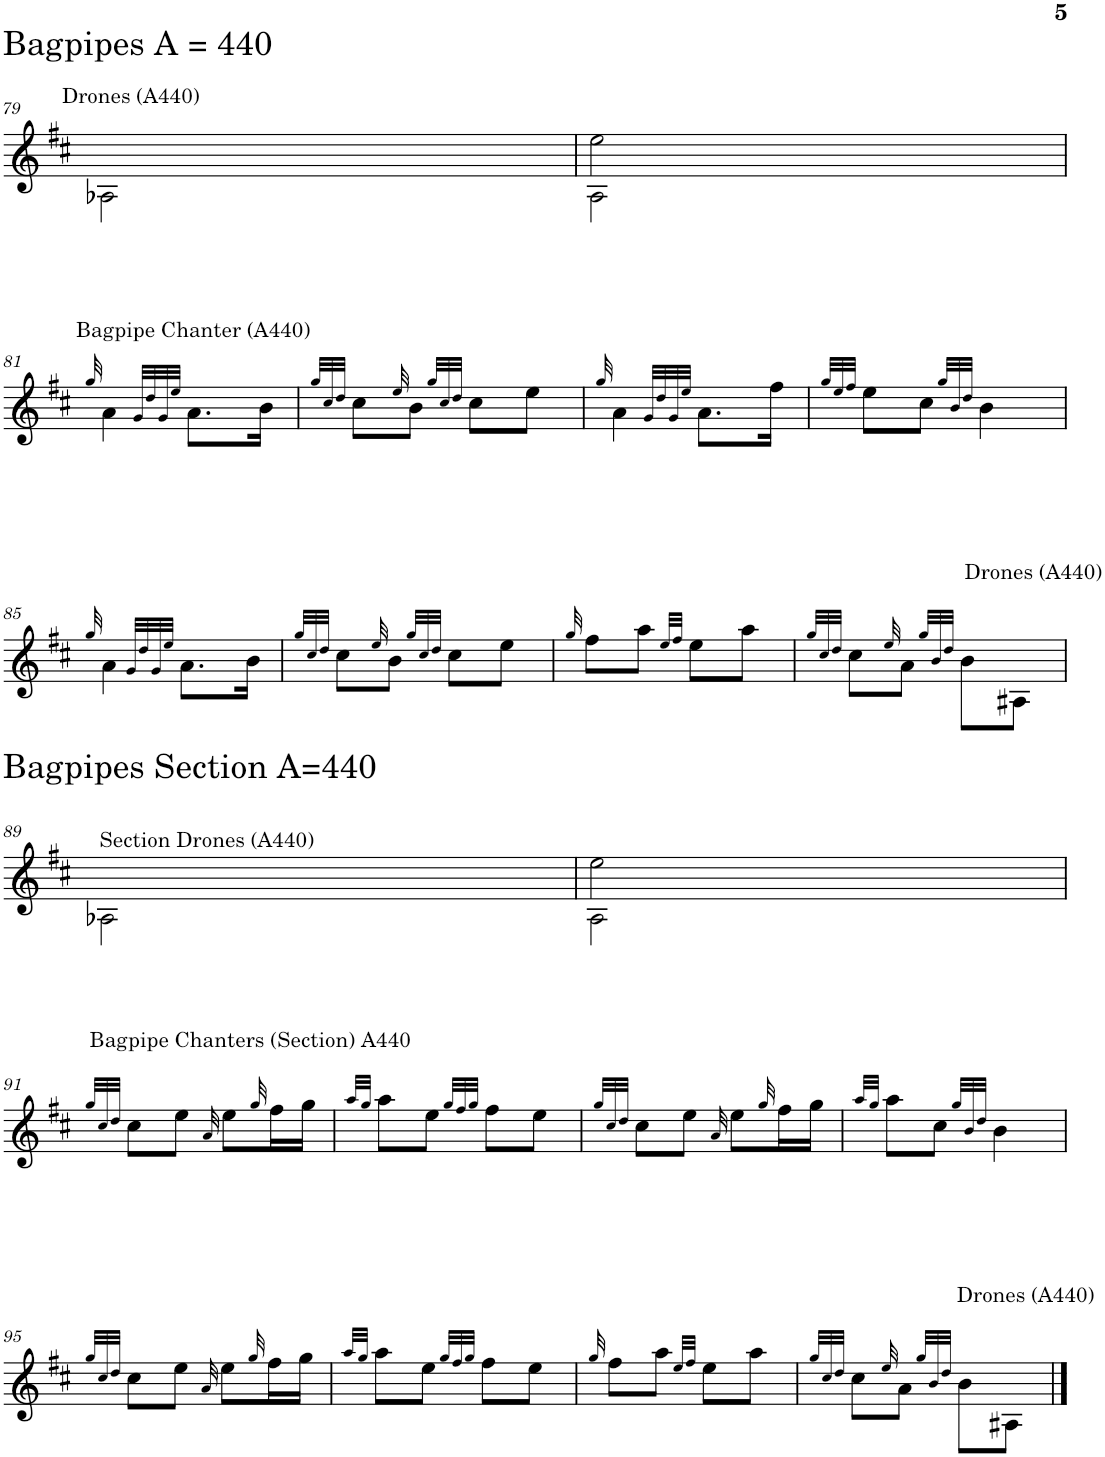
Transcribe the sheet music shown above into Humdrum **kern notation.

**kern
*part1
*staff1
*I"Bagpipes
!!LO:PB:g=z
*clefG2
*Trd1c2
*k[f#c#]
*M2/4
=79
!LO:TX:a:t=Bagpipes A = 440
!LO:TX:a:t=Drones (A440)
2A-X\
=80
*^
2A\	2ee\
*v	*v
!!LO:LB:g=z
=81
32qgg/
!LO:TX:a:t=Bagpipe Chanter (A440)
4a\
32qg/LLL
32qdd/
32qg/
32qee/JJJ
8.a\L
16b\Jk
=82
32qgg/LLL
32qcc#/
32qdd/JJJ
8cc#\L
32qee/
8b\J
32qgg/LLL
32qcc#/
32qdd/JJJ
8cc#\L
8ee\J
=83
32qgg/
4a\
32qg/LLL
32qdd/
32qg/
32qee/JJJ
8.a\L
16ff#\Jk
=84
32qgg/LLL
32qee/
32qff#/JJJ
8ee\L
8cc#\J
32qgg/LLL
32qb/
32qdd/JJJ
4b\
!!LO:LB:g=z
=85
32qgg/
4a\
32qg/LLL
32qdd/
32qg/
32qee/JJJ
8.a\L
16b\Jk
=86
32qgg/LLL
32qcc#/
32qdd/JJJ
8cc#\L
32qee/
8b\J
32qgg/LLL
32qcc#/
32qdd/JJJ
8cc#\L
8ee\J
=87
32qgg/
8ff#\L
8aa\J
32qee/LLL
32qff#/JJJ
8ee\L
8aa\J
=88
32qgg/LLL
32qcc#/
32qdd/JJJ
8cc#\L
32qee/
8a\J
32qgg/LLL
32qb/
32qdd/JJJ
8b\L
!LO:TX:a:t=Drones (A440)
8A#X\J
!!LO:LB:g=z
=89
!LO:TX:a:t=Bagpipes Section A=440
!LO:TX:a:t=Section Drones (A440)
2A-X\
=90
*^
2A\	2ee\
*v	*v
!!LO:LB:g=z
=91
32qgg/LLL
32qcc#/
32qdd/JJJ
!LO:TX:a:t=Bagpipe Chanters (Section) A440
8cc#\L
8ee\J
32qa/
8ee\L
32qgg/
16ff#\L
16gg\JJ
=92
32qaa/LLL
32qgg/JJJ
8aa\L
8ee\J
32qgg/LLL
32qff#/
32qgg/JJJ
8ff#\L
8ee\J
=93
32qgg/LLL
32qcc#/
32qdd/JJJ
8cc#\L
8ee\J
32qa/
8ee\L
32qgg/
16ff#\L
16gg\JJ
=94
32qaa/LLL
32qgg/JJJ
8aa\L
8cc#\J
32qgg/LLL
32qb/
32qdd/JJJ
4b\
!!LO:LB:g=z
=95
32qgg/LLL
32qcc#/
32qdd/JJJ
8cc#\L
8ee\J
32qa/
8ee\L
32qgg/
16ff#\L
16gg\JJ
=96
32qaa/LLL
32qgg/JJJ
8aa\L
8ee\J
32qgg/LLL
32qff#/
32qgg/JJJ
8ff#\L
8ee\J
=97
32qgg/
8ff#\L
8aa\J
32qee/LLL
32qff#/JJJ
8ee\L
8aa\J
=98
32qgg/LLL
32qcc#/
32qdd/JJJ
8cc#\L
32qee/
8a\J
32qgg/LLL
32qb/
32qdd/JJJ
8b\L
!LO:TX:a:t=Drones (A440)
8A#X\J
==
*-
